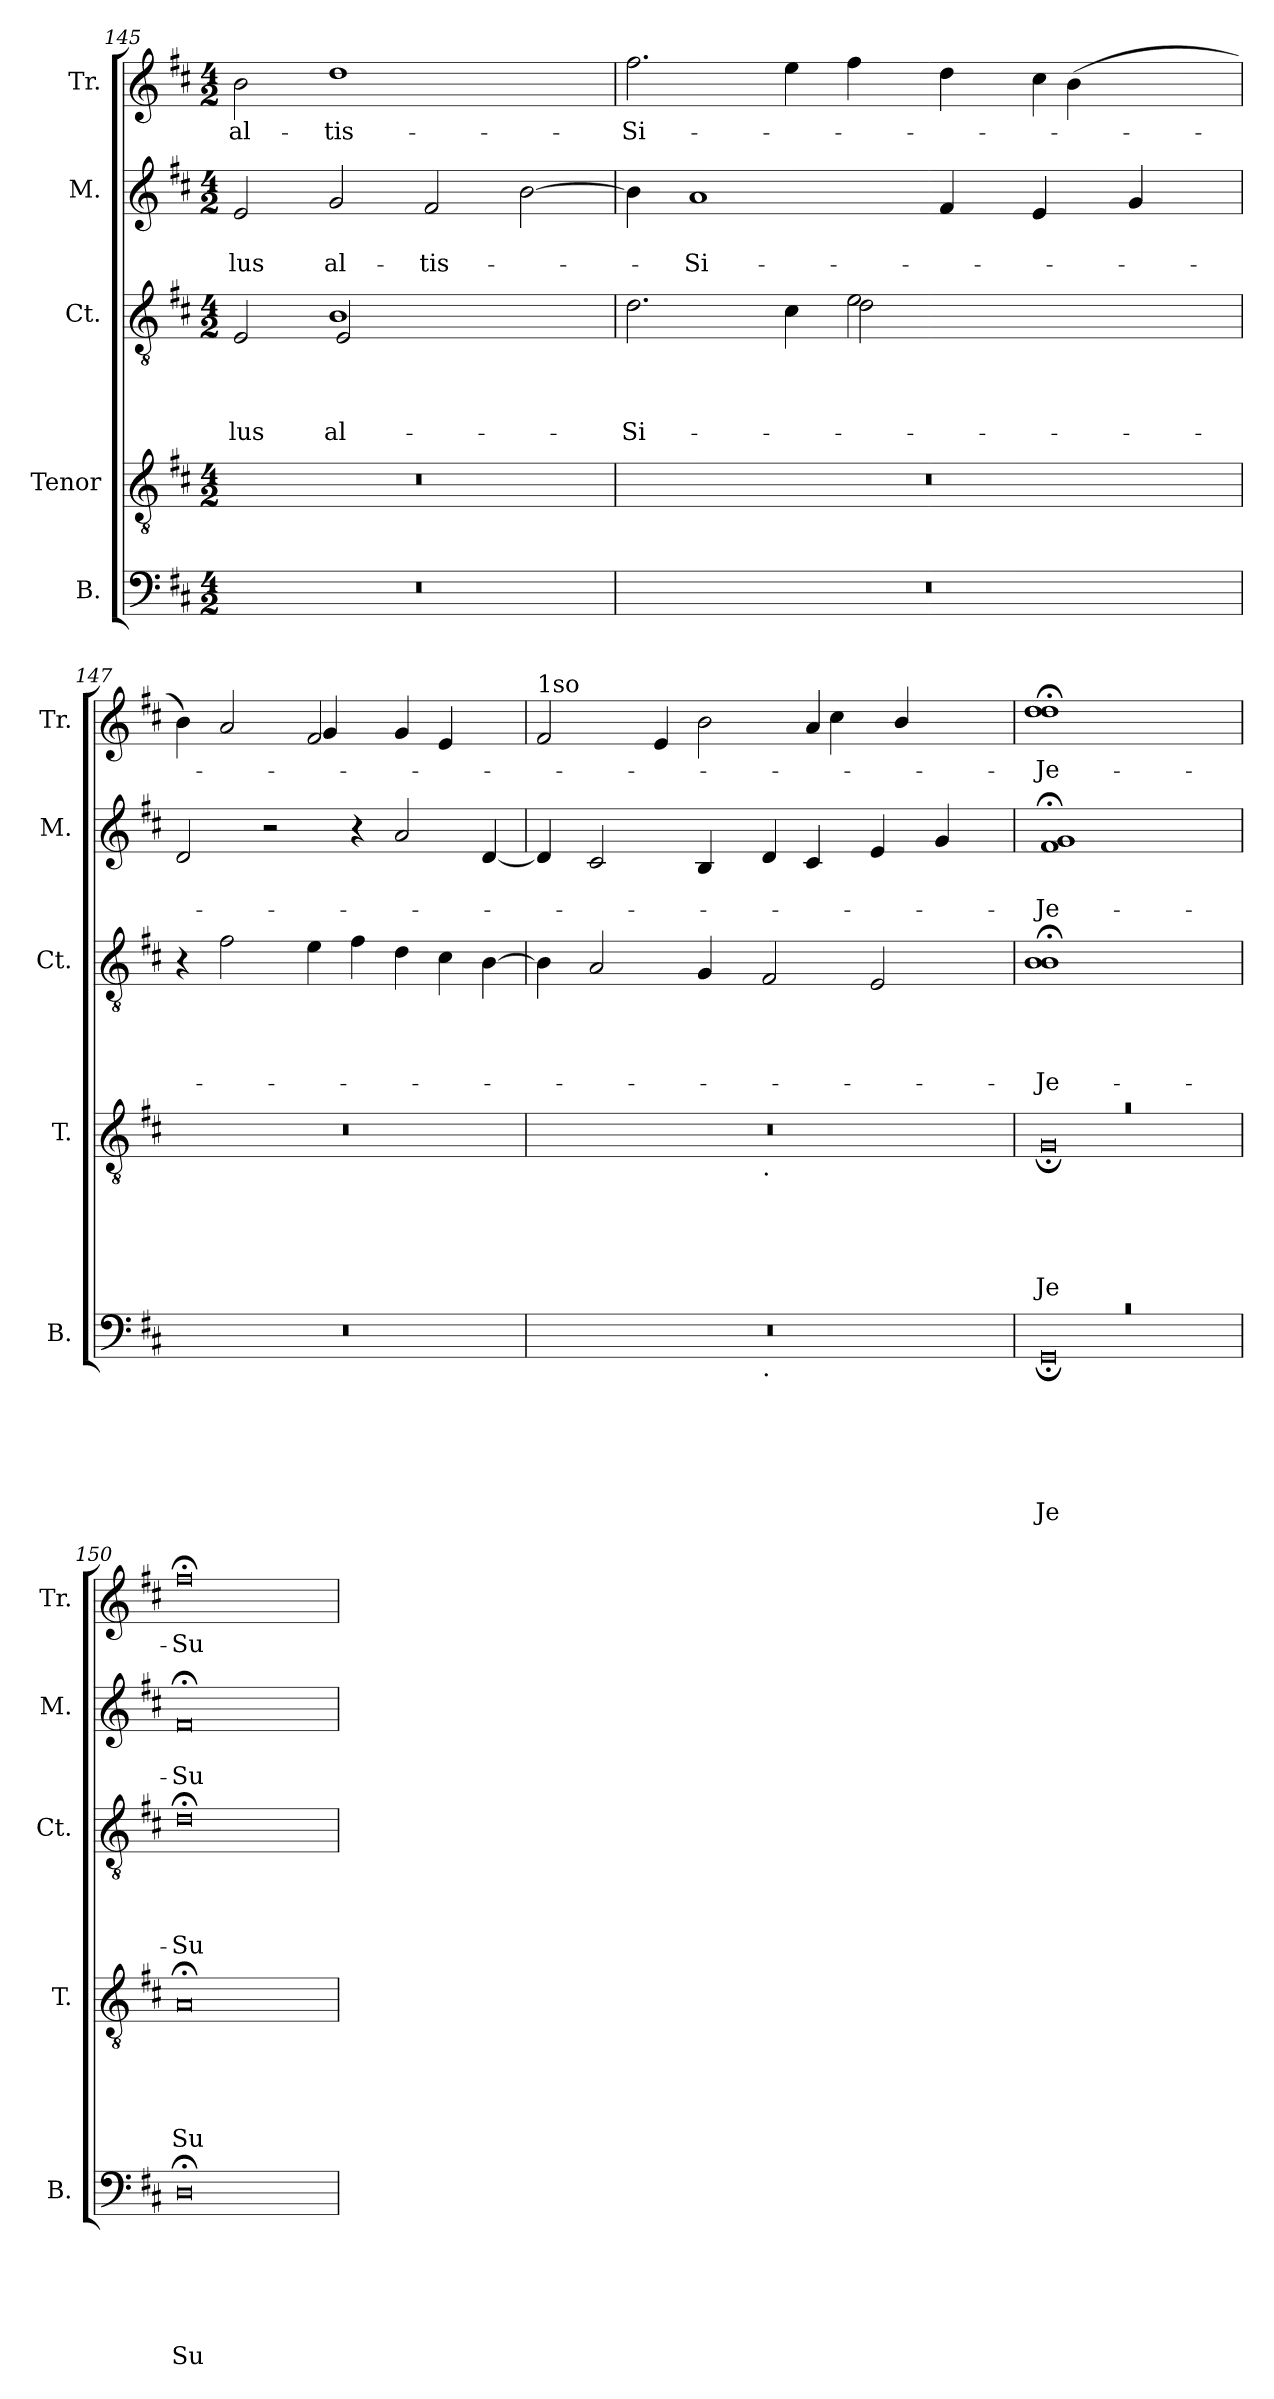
**kern	**text	**text	**text	**text	**text	**text	**kern	**text	**text	**text	**text	**text	**kern	**text	**text	**text	**text	**kern	**text	**text	**kern	**text
*part5	*part5	*part5	*part5	*part5	*part5	*part5	*part4	*part4	*part4	*part4	*part4	*part4	*part3	*part3	*part3	*part3	*part3	*part2	*part2	*part2	*part1	*part1
*staff5	*staff5	*staff5	*staff5	*staff5	*staff5	*staff5	*staff4	*staff4	*staff4	*staff4	*staff4	*staff4	*staff3	*staff3	*staff3	*staff3	*staff3	*staff2	*staff2	*staff2	*staff1	*staff1
*I"B.	*	*	*	*	*	*	*I"Tenor	*	*	*	*	*	*I"Ct.	*	*	*	*	*I"M.	*	*	*I"Tr.	*
*I'B.	*	*	*	*	*	*	*I'T.	*	*	*	*	*	*I'Ct.	*	*	*	*	*I'M.	*	*	*I'Tr.	*
*clefF4	*	*	*	*	*	*	*clefGv2	*	*	*	*	*	*clefGv2	*	*	*	*	*clefG2	*	*	*clefG2	*
*k[f#c#]	*	*	*	*	*	*	*k[f#c#]	*	*	*	*	*	*k[f#c#]	*	*	*	*	*k[f#c#]	*	*	*k[f#c#]	*
*D:	*	*	*	*	*	*	*D:	*	*	*	*	*	*D:	*	*	*	*	*D:	*	*	*D:	*
*M4/2	*	*	*	*	*	*	*M4/2	*	*	*	*	*	*M4/2	*	*	*	*	*M4/2	*	*	*M4/2	*
=145	=145	=145	=145	=145	=145	=145	=145	=145	=145	=145	=145	=145	=145	=145	=145	=145	=145	=145	=145	=145	=145	=145
!	!	!	!	!	!	!	!	!	!	!	!	!	!	!	!	!	!LO:LY:b	!	!	!LO:LY:b	!	!LO:LY:b
*	*	*	*	*	*	*	*	*	*	*	*	*	*^	*	*	*	*	*	*	*	*	*
0r	.	.	.	.	.	.	0r	.	.	.	.	.	2E/	2ryy	.	.	.	-lus	2e/	.	-lus	2b\	al-
!	!	!	!	!	!	!	!	!	!	!	!	!	!	!	!	!	!	!LO:LY:b	!	!	!	!	!
!	!	!	!	!	!	!	!	!	!	!	!	!	!	!	!	!	!	!LO:LY:b	!	!	!LO:LY:b	!	!LO:LY:b
.	.	.	.	.	.	.	.	.	.	.	.	.	1B	2E/	.	.	.	-al-	2g/	.	al-	1dd	-tis-
!	!	!	!	!	!	!	!	!	!	!	!	!	!	!	!	!	!	!	!	!	!LO:LY:b	!	!
.	.	.	.	.	.	.	.	.	.	.	.	.	.	2ryy	.	.	.	.	2f#/	.	-tis-	.	.
.	.	.	.	.	.	.	.	.	.	.	.	.	2ryy	2ryy	.	.	.	.	[>2b\	.	.	2ryy	.
=146	=146	=146	=146	=146	=146	=146	=146	=146	=146	=146	=146	=146	=146	=146	=146	=146	=146	=146	=146	=146	=146	=146	=146
!	!	!	!	!	!	!	!	!	!	!	!	!	!	!	!	!	!	!LO:LY:b	!	!	!	!	!LO:LY:b
*	*	*	*	*	*	*	*	*	*	*	*	*	*	*	*	*	*	*	*	*	*	*^	*
*	*	*	*	*	*	*	*	*	*	*	*	*	*	*	*	*	*	*	*	*	*	*	*^	*
*	*	*	*	*	*	*	*	*	*	*	*	*	*	*	*	*	*	*	*	*	*	*	*	*^	*
0r	.	.	.	.	.	.	0r	.	.	.	.	.	2.d\	1ryy	.	.	.	-Si-	4b\]	.	.	2.ff#\	1ryy	1ryy	1.ryy	-Si-
!	!	!	!	!	!	!	!	!	!	!	!	!	!	!	!	!	!	!	!	!	!LO:LY:b	!	!	!	!	!
.	.	.	.	.	.	.	.	.	.	.	.	.	.	.	.	.	.	.	1a	.	-Si-	.	.	.	.	.
.	.	.	.	.	.	.	.	.	.	.	.	.	4c#\	.	.	.	.	.	.	.	.	4ee\	.	.	.	.
.	.	.	.	.	.	.	.	.	.	.	.	.	2e\	2d\	.	.	.	.	.	.	.	8ryy	4ff#\	4ryy	.	.
.	.	.	.	.	.	.	.	.	.	.	.	.	.	.	.	.	.	.	.	.	.	32ryy	.	.	.	.
.	.	.	.	.	.	.	.	.	.	.	.	.	.	.	.	.	.	.	.	.	.	2ryy	.	.	.	.
.	.	.	.	.	.	.	.	.	.	.	.	.	.	.	.	.	.	.	4f#/	.	.	.	8ryy	4dd\	.	.
.	.	.	.	.	.	.	.	.	.	.	.	.	.	.	.	.	.	.	.	.	.	.	32ryy	.	.	.
.	.	.	.	.	.	.	.	.	.	.	.	.	.	.	.	.	.	.	.	.	.	.	2ryy	.	.	.
.	.	.	.	.	.	.	.	.	.	.	.	.	2ryy	2ryy	.	.	.	.	4e/	.	.	.	.	16.ryy	4cc#\	.
.	.	.	.	.	.	.	.	.	.	.	.	.	.	.	.	.	.	.	.	.	.	.	.	(>4b\	.	.
.	.	.	.	.	.	.	.	.	.	.	.	.	.	.	.	.	.	.	.	.	.	4ryy	.	.	.	.
.	.	.	.	.	.	.	.	.	.	.	.	.	.	.	.	.	.	.	4g/	.	.	.	.	.	8ryy	.
.	.	.	.	.	.	.	.	.	.	.	.	.	.	.	.	.	.	.	.	.	.	.	.	8ryy	.	.
.	.	.	.	.	.	.	.	.	.	.	.	.	.	.	.	.	.	.	.	.	.	.	.	.	32ryy	.
.	.	.	.	.	.	.	.	.	.	.	.	.	.	.	.	.	.	.	.	.	.	16.ryy	16.ryy	.	16.ryy	.
.	.	.	.	.	.	.	.	.	.	.	.	.	.	.	.	.	.	.	.	.	.	.	.	32ryy	.	.
*	*	*	*	*	*	*	*	*	*	*	*	*	*v	*v	*	*	*	*	*	*	*	*	*	*v	*v	*
=147	=147	=147	=147	=147	=147	=147	=147	=147	=147	=147	=147	=147	=147	=147	=147	=147	=147	=147	=147	=147	=147	=147	=147	=147
0r	.	.	.	.	.	.	0r	.	.	.	.	.	4r	.	.	.	.	2d/	.	.	4b\)	2.ryy	1.ryy	.
.	.	.	.	.	.	.	.	.	.	.	.	.	2f#\	.	.	.	.	.	.	.	2a/	.	.	.
.	.	.	.	.	.	.	.	.	.	.	.	.	.	.	.	.	.	2r	.	.	.	.	.	.
.	.	.	.	.	.	.	.	.	.	.	.	.	4e\	.	.	.	.	.	.	.	2f#/	4g/	.	.
.	.	.	.	.	.	.	.	.	.	.	.	.	4f#\	.	.	.	.	4r	.	.	.	4ryy	.	.
.	.	.	.	.	.	.	.	.	.	.	.	.	4d\	.	.	.	.	2a/	.	.	4g/	2.ryy	.	.
.	.	.	.	.	.	.	.	.	.	.	.	.	4c#\	.	.	.	.	.	.	.	4ryy	.	4e/	.
.	.	.	.	.	.	.	.	.	.	.	.	.	[<4B\	.	.	.	.	[<4d/	.	.	4ryy	.	4ryy	.
!!LO:LB:g=z
=148	=148	=148	=148	=148	=148	=148	=148	=148	=148	=148	=148	=148	=148	=148	=148	=148	=148	=148	=148	=148	=148	=148	=148	=148
*	*	*	*	*	*	*	*	*	*	*	*	*	*	*	*	*	*	*	*	*	*	*	*^	*
!	!	!	!	!	!	!	!	!	!	!	!	!	!	!	!	!	!	!	!	!	!LO:TX:a:t=1so	!	!	!	!
*^	*	*	*	*	*	*	*^	*	*	*	*	*	*	*	*	*	*	*	*	*	*	*	*	*	*
0r	1ryy	.	.	.	.	.	.	0r	1ryy	.	.	.	.	.	4B\]	.	.	.	.	4d/]	.	.	8..ryy	2f#/	2.ryy	1ryy	.
.	.	.	.	.	.	.	.	.	.	.	.	.	.	.	.	.	.	.	.	.	.	.	8ryy	.	.	.	.
.	.	.	.	.	.	.	.	.	.	.	.	.	.	.	2A/	.	.	.	.	2c#/	.	.	.	.	.	.	.
.	.	.	.	.	.	.	.	.	.	.	.	.	.	.	.	.	.	.	.	.	.	.	32ryy	.	.	.	.
.	.	.	.	.	.	.	.	.	.	.	.	.	.	.	.	.	.	.	.	.	.	.	1ryy	.	.	.	.
.	.	.	.	.	.	.	.	.	.	.	.	.	.	.	.	.	.	.	.	.	.	.	.	4e/	.	.	.
.	.	.	.	.	.	.	.	.	.	.	.	.	.	.	4G/	.	.	.	.	4B/	.	.	.	8ryy	2b\	.	.
.	.	.	.	.	.	.	.	.	.	.	.	.	.	.	.	.	.	.	.	.	.	.	.	32ryy	.	.	.
.	.	.	.	.	.	.	.	.	.	.	.	.	.	.	.	.	.	.	.	.	.	.	.	1ryy	.	.	.
!	!	!	!	!	!	!	!	!	!LO:TX:b:t=.	!	!	!	!	!	!	!	!	!	!	!	!	!	!	!	!	!	!
!	!LO:TX:b:t=.	!	!	!	!	!	!	!	!	!	!	!	!	!	!	!	!	!	!	!	!	!	!	!	!	!	!
.	1ryy	.	.	.	.	.	.	.	1ryy	.	.	.	.	.	2F#/	.	.	.	.	4d/	.	.	.	.	.	4ryy	.
.	.	.	.	.	.	.	.	.	.	.	.	.	.	.	.	.	.	.	.	4c#/	.	.	.	.	16.ryy	4a/	.
.	.	.	.	.	.	.	.	.	.	.	.	.	.	.	.	.	.	.	.	.	.	.	.	.	4cc#\	.	.
.	.	.	.	.	.	.	.	.	.	.	.	.	.	.	.	.	.	.	.	.	.	.	2ryy	.	.	.	.
.	.	.	.	.	.	.	.	.	.	.	.	.	.	.	2E/	.	.	.	.	4e/	.	.	.	.	.	16.ryy	.
.	.	.	.	.	.	.	.	.	.	.	.	.	.	.	.	.	.	.	.	.	.	.	.	.	8ryy	4b/	.
.	.	.	.	.	.	.	.	.	.	.	.	.	.	.	.	.	.	.	.	.	.	.	.	.	32ryy	.	.
.	.	.	.	.	.	.	.	.	.	.	.	.	.	.	.	.	.	.	.	4g/	.	.	.	.	4ryy	.	.
.	.	.	.	.	.	.	.	.	.	.	.	.	.	.	.	.	.	.	.	.	.	.	.	.	.	8ryy	.
.	.	.	.	.	.	.	.	.	.	.	.	.	.	.	.	.	.	.	.	.	.	.	8ryy	.	.	.	.
.	.	.	.	.	.	.	.	.	.	.	.	.	.	.	.	.	.	.	.	.	.	.	.	16.ryy	.	.	.
.	.	.	.	.	.	.	.	.	.	.	.	.	.	.	.	.	.	.	.	.	.	.	.	.	.	32ryy	.
=149	=149	=149	=149	=149	=149	=149	=149	=149	=149	=149	=149	=149	=149	=149	=149	=149	=149	=149	=149	=149	=149	=149	=149	=149	=149	=149	=149
!LO:N:vis=1	!	!	!	!	!	!	!LO:LY:b:rj	!LO:N:vis=1	!	!	!	!	!	!LO:LY:b:rj	!	!	!	!	!LO:LY:b	!	!	!LO:LY:b	!	!	!	!	!LO:LY:b
*	*	*	*	*	*	*	*	*	*	*	*	*	*	*	*	*	*	*	*	*	*	*	*v	*v	*v	*v	*
0rc	0GG;	.	.	.	.	.	Je-	0ra	0G;	.	.	.	.	Je-	1B;< 1B;<	.	.	.	Je-	1f#; 1g;	.	Je-	1dd;< 1dd;<	Je-
.	.	.	.	.	.	.	.	.	.	.	.	.	.	.	1ryy	.	.	.	.	1ryy	.	.	1ryy	.
*v	*v	*	*	*	*	*	*	*	*	*	*	*	*	*	*	*	*	*	*	*	*	*	*	*
*	*	*	*	*	*	*	*v	*v	*	*	*	*	*	*	*	*	*	*	*	*	*	*	*
=150	=150	=150	=150	=150	=150	=150	=150	=150	=150	=150	=150	=150	=150	=150	=150	=150	=150	=150	=150	=150	=150	=150
!	!	!	!	!	!	!LO:LY:b	!	!	!	!	!	!LO:LY:b	!	!	!	!	!LO:LY:b	!	!	!LO:LY:b	!	!LO:LY:b
0D;<	.	.	.	.	.	-Su	0A;	.	.	.	.	-Su	0d;<	.	.	.	-Su	0f#;	.	-Su	0ff#;<	-Su
=	=	=	=	=	=	=	=	=	=	=	=	=	=	=	=	=	=	=	=	=	=	=
*-	*-	*-	*-	*-	*-	*-	*-	*-	*-	*-	*-	*-	*-	*-	*-	*-	*-	*-	*-	*-	*-	*-
